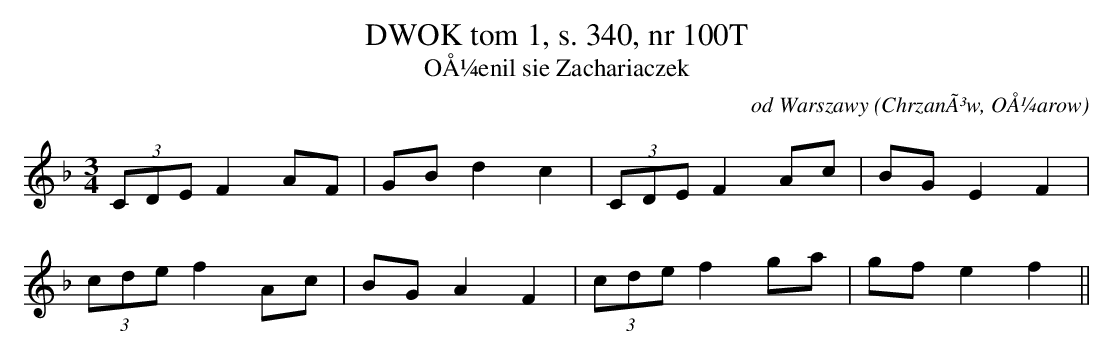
X:1
T: DWOK tom 1, s. 340, nr 100T
T: OÅ¼enil sie Zachariaczek
O: od Warszawy (ChrzanÃ³w, OÅ¼arow)
M: 3/4
L: 1/8
K: F
(3CDEF2AF | GBd2c2 | (3CDEF2Ac | BGE2F2 |
(3cdef2Ac | BGA2F2 | (3cdef2ga | gfe2f2||
